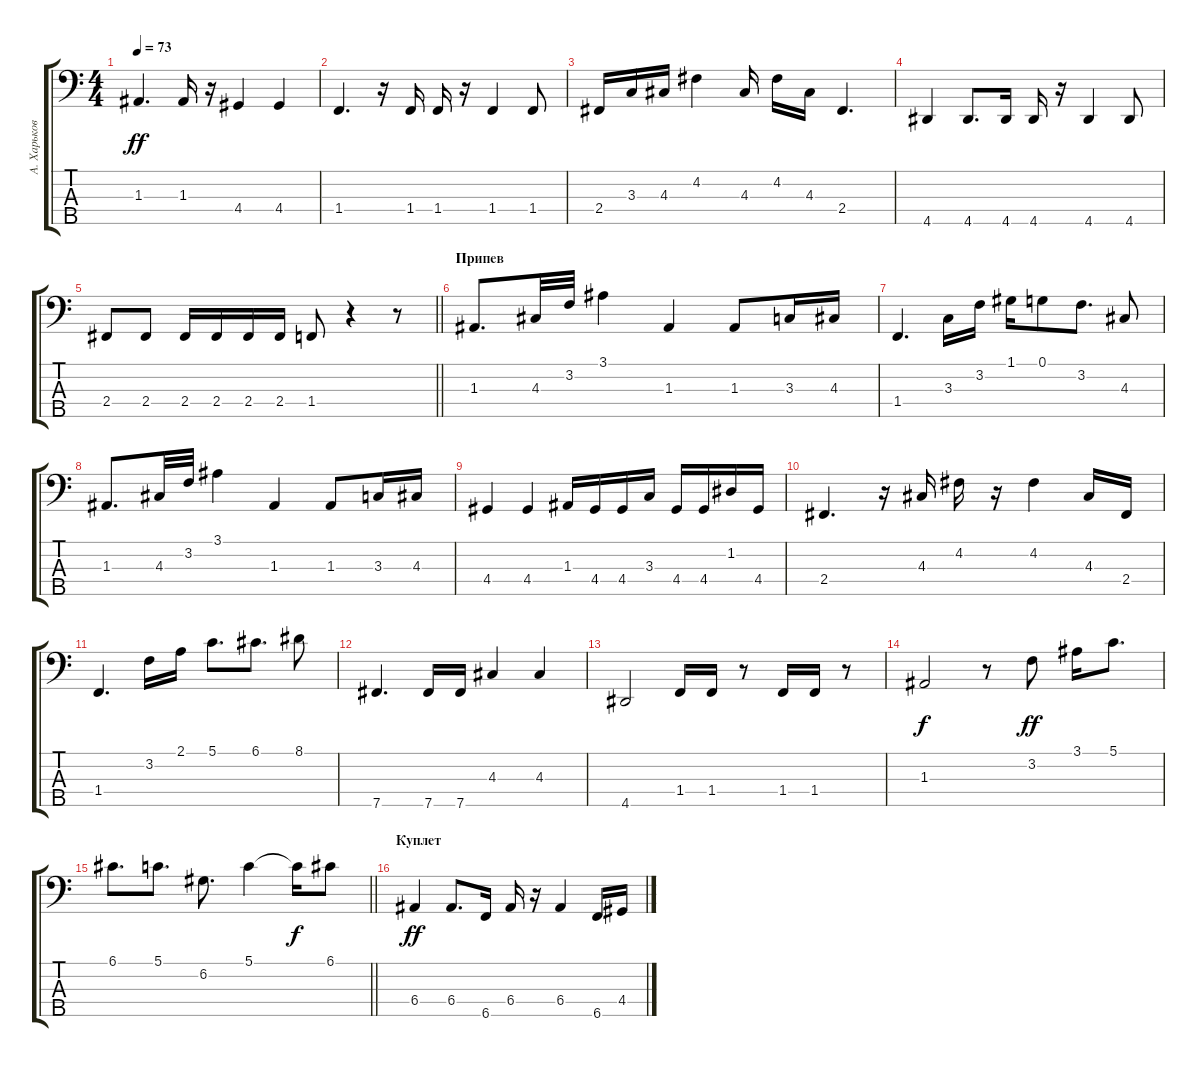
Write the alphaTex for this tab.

\track ("А. Харьков" "А. Харьков") {instrument fretlessbass}
\staff {score tabs}
\tuning (G2 D2 A1 E1 B0) {hide}
\ts (4 4)
\tempo 73
\clef f4
\ks c
1.3.4{d dy ff} 1.3.16 r.16 4.4.4 4.4.4 |
1.4.4{d} r.16 1.4.16 1.4.16 r.16 1.4.4 1.4.8 |
2.4.16 3.3.16 4.3.16 4.2.4 4.3.16 4.2.16 4.3.16 2.4.4{d} |
4.5.4 4.5.8{d} 4.5.16 4.5.16 r.16 4.5.4 4.5.8 |
\barLineRight lightlight
2.4.8 2.4.8 2.4.16 2.4.16 2.4.16 2.4.16 1.4.8 r.4 r.8 |
\section ("" "Припев")
1.3.8{d} 4.3.32 3.2.32 3.1.4 1.3.4 1.3.8 3.3.16 4.3.16 |
1.4.4{d} 3.3.16 3.2.16 1.1.16 0.1.8 3.2.8{d} 4.3.8 |
1.3.8{d} 4.3.32 3.2.32 3.1.4 1.3.4 1.3.8 3.3.16 4.3.16 |
4.4.4 4.4.4 1.3.16 4.4.16 4.4.16 3.3.16 4.4.16 4.4.16 1.2.16 4.4.16 |
2.4.4{d} r.16 4.3.16 4.2.16 r.16 4.2.4 4.3.16 2.4.16 |
1.4.4{d} 3.2.16 2.1.16 5.1.8{d} 6.1.8{d} 8.1.8 |
7.5.4{d} 7.5.16 7.5.16 4.3.4 4.3.4 |
4.5.2 1.4.16 1.4.16 r.8 1.4.16 1.4.16 r.8 |
1.3.2{dy f} r.8 3.2.8{dy ff} 3.1.16 5.1.8{d} |
\barLineRight lightlight
6.1.8{d} 5.1.8{d} 6.2.8{d} 5.1.4 5.1{t}.16{dy f} 6.1.8 |
\section ("" "Куплет")
6.4.4{dy ff} 6.4.8{d} 6.5.16 6.4.16 r.16 6.4.4 6.5.16 4.4.16
